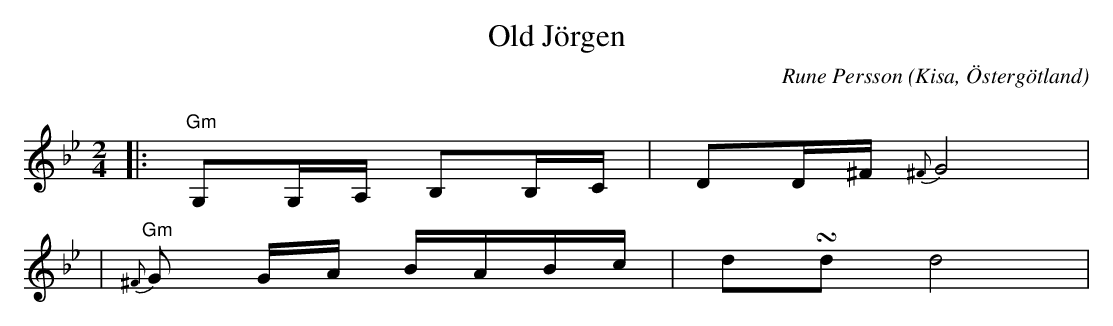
X:1
T:Old Jörgen
C:Rune Persson
O:Kisa, Östergötland
Q:60
M:2/4
L:1/8
K:Gm
|:"Gm"G,G,/A,/ B,B,/C/|DD/^F/ {^F}G4|
|"Gm"{^F}G G/A/ B/A/B/c/|d!turn!d d4|
